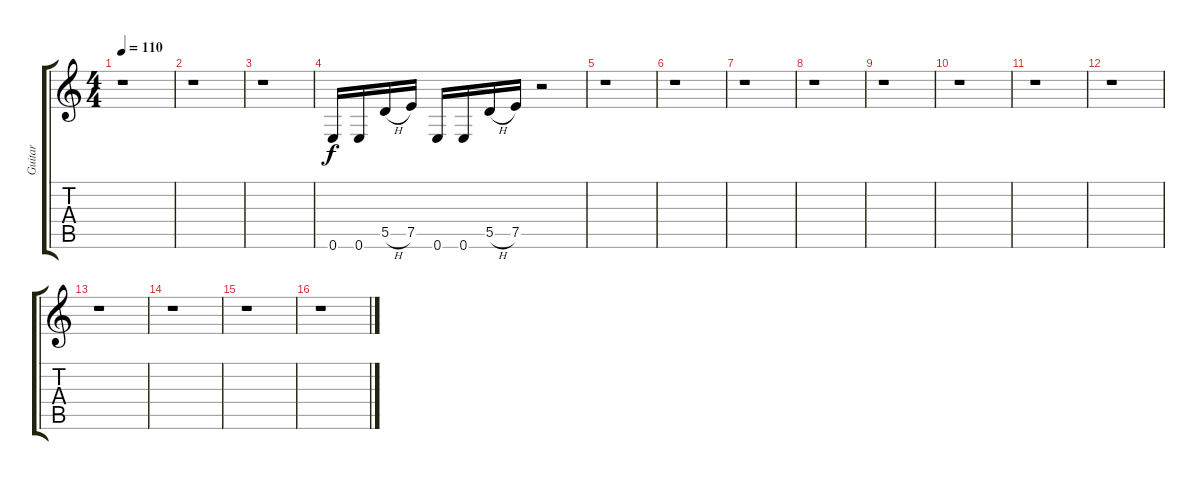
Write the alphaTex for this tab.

\track ("Guitar" "Guitar") {instrument electricguitarclean}
\staff {score tabs}
\tuning (E4 B3 G3 D3 A2 E2) {hide}
\ts (4 4)
\tempo 110
\clef g2
\ks c
r.1{dy f} |
r.1 |
r.1 |
0.6.16 0.6.16 5.5{h}.16 7.5.16 0.6.16 0.6.16 5.5{h}.16 7.5.16 r.2 |
r.1 |
r.1 |
r.1 |
r.1 |
r.1 |
r.1 |
r.1 |
r.1 |
r.1 |
r.1 |
r.1 |
r.1
